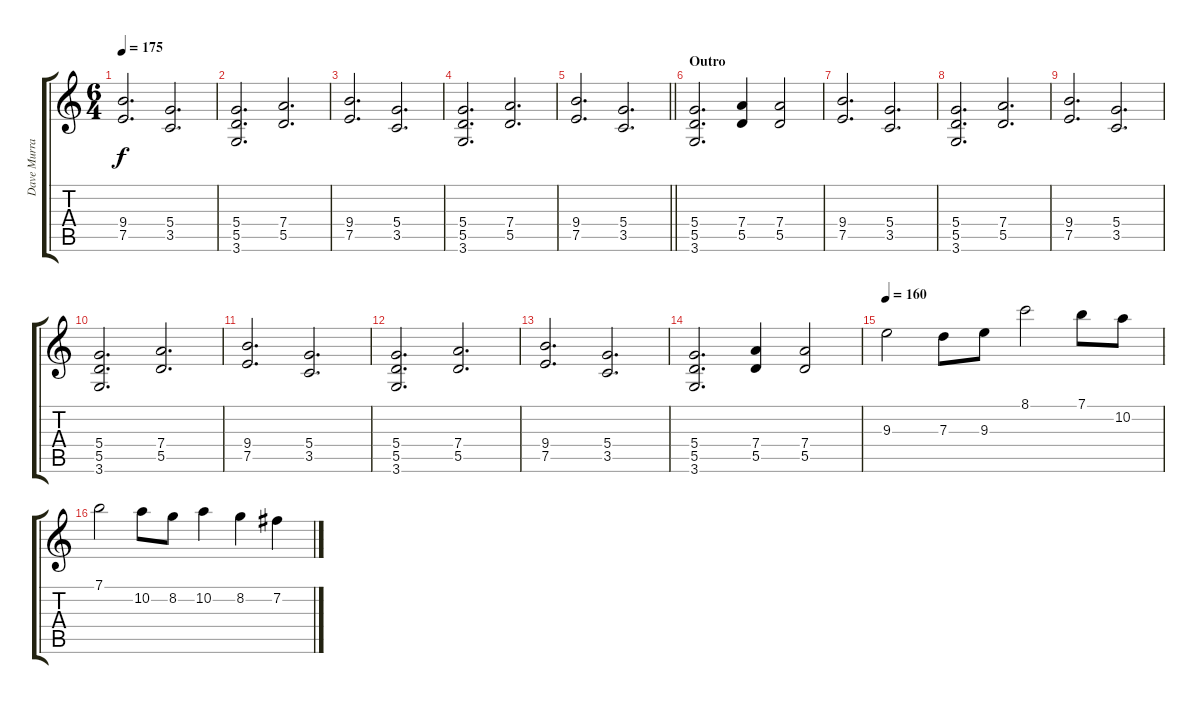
\track ("Dave Murray" "Dave Murra") {instrument distortionguitar}
\staff {score tabs}
\tuning (E4 B3 G3 D3 A2 E2) {hide}
\ts (6 4)
\tempo 175
\clef g2
\ks c
(9.4 7.5).2{d dy f} (5.4 3.5).2{d} |
(5.4 5.5 3.6).2{d} (7.4 5.5).2{d} |
(9.4 7.5).2{d} (5.4 3.5).2{d} |
(5.4 5.5 3.6).2{d} (7.4 5.5).2{d} |
\barLineRight lightlight
(9.4 7.5).2{d} (5.4 3.5).2{d} |
\section ("" "Outro")
(5.4 5.5 3.6).2{d} (7.4 5.5).4 (7.4 5.5).2 |
(9.4 7.5).2{d} (5.4 3.5).2{d} |
(5.4 5.5 3.6).2{d} (7.4 5.5).2{d} |
(9.4 7.5).2{d} (5.4 3.5).2{d} |
(5.4 5.5 3.6).2{d} (7.4 5.5).2{d} |
(9.4 7.5).2{d} (5.4 3.5).2{d} |
(5.4 5.5 3.6).2{d} (7.4 5.5).2{d} |
(9.4 7.5).2{d} (5.4 3.5).2{d} |
(5.4 5.5 3.6).2{d} (7.4 5.5).4 (7.4 5.5).2 |
\tempo 160
9.3.2{volume 16 instrument electricguitarclean} 7.3.8 9.3.8 8.1.2 7.1.8 10.2.8 |
7.1.2 10.2.8 8.2.8 10.2.4 8.2.4 7.2.4
